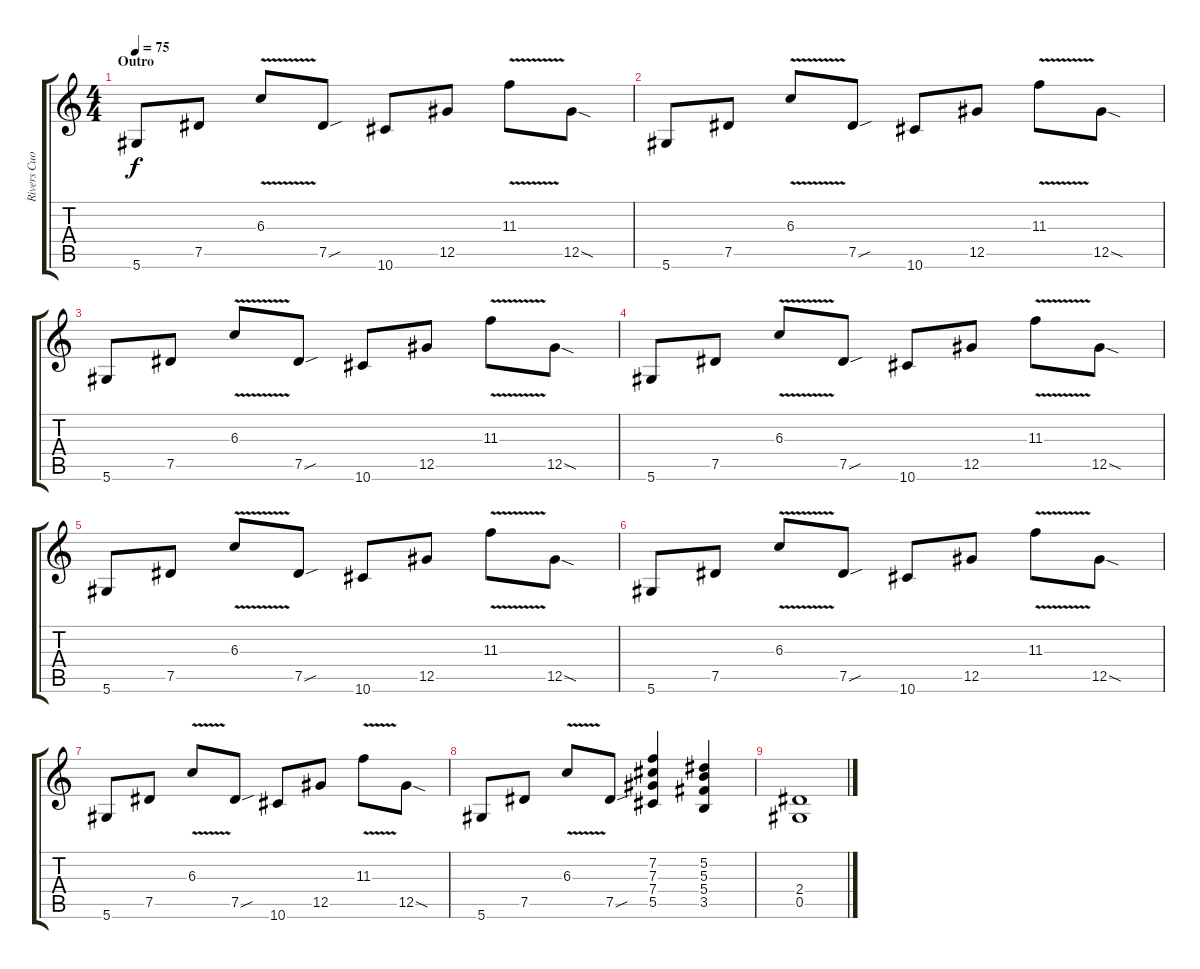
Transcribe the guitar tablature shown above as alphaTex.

\track ("Rivers Cuomo - Guitar (overdub)" "Rivers Cuo") {instrument distortionguitar}
\staff {score tabs}
\tuning (Eb4 Bb3 Gb3 Db3 Ab2 Eb2) {hide}
\ts (4 4)
\section ("" "Outro")
\tempo 75
\clef g2
\ks c
5.6.8{dy f} 7.5.8 6.3{v}.8 7.5{sou}.8 10.6.8 12.5.8 11.3{v}.8 12.5{sod}.8 |
5.6.8 7.5.8 6.3{v}.8 7.5{sou}.8 10.6.8 12.5.8 11.3{v}.8 12.5{sod}.8 |
5.6.8 7.5.8 6.3{v}.8 7.5{sou}.8 10.6.8 12.5.8 11.3{v}.8 12.5{sod}.8 |
5.6.8 7.5.8 6.3{v}.8 7.5{sou}.8 10.6.8 12.5.8 11.3{v}.8 12.5{sod}.8 |
5.6.8 7.5.8 6.3{v}.8 7.5{sou}.8 10.6.8 12.5.8 11.3{v}.8 12.5{sod}.8 |
5.6.8 7.5.8 6.3{v}.8 7.5{sou}.8 10.6.8 12.5.8 11.3{v}.8 12.5{sod}.8 |
5.6.8 7.5.8 6.3{v}.8 7.5{sou}.8 10.6.8 12.5.8 11.3{v}.8 12.5{sod}.8 |
5.6.8 7.5.8 6.3{v}.8 7.5{sou}.8 (7.2 7.3 7.4 5.5).4 (5.2 5.3 5.4 3.5).4 |
(2.4 0.5).1
